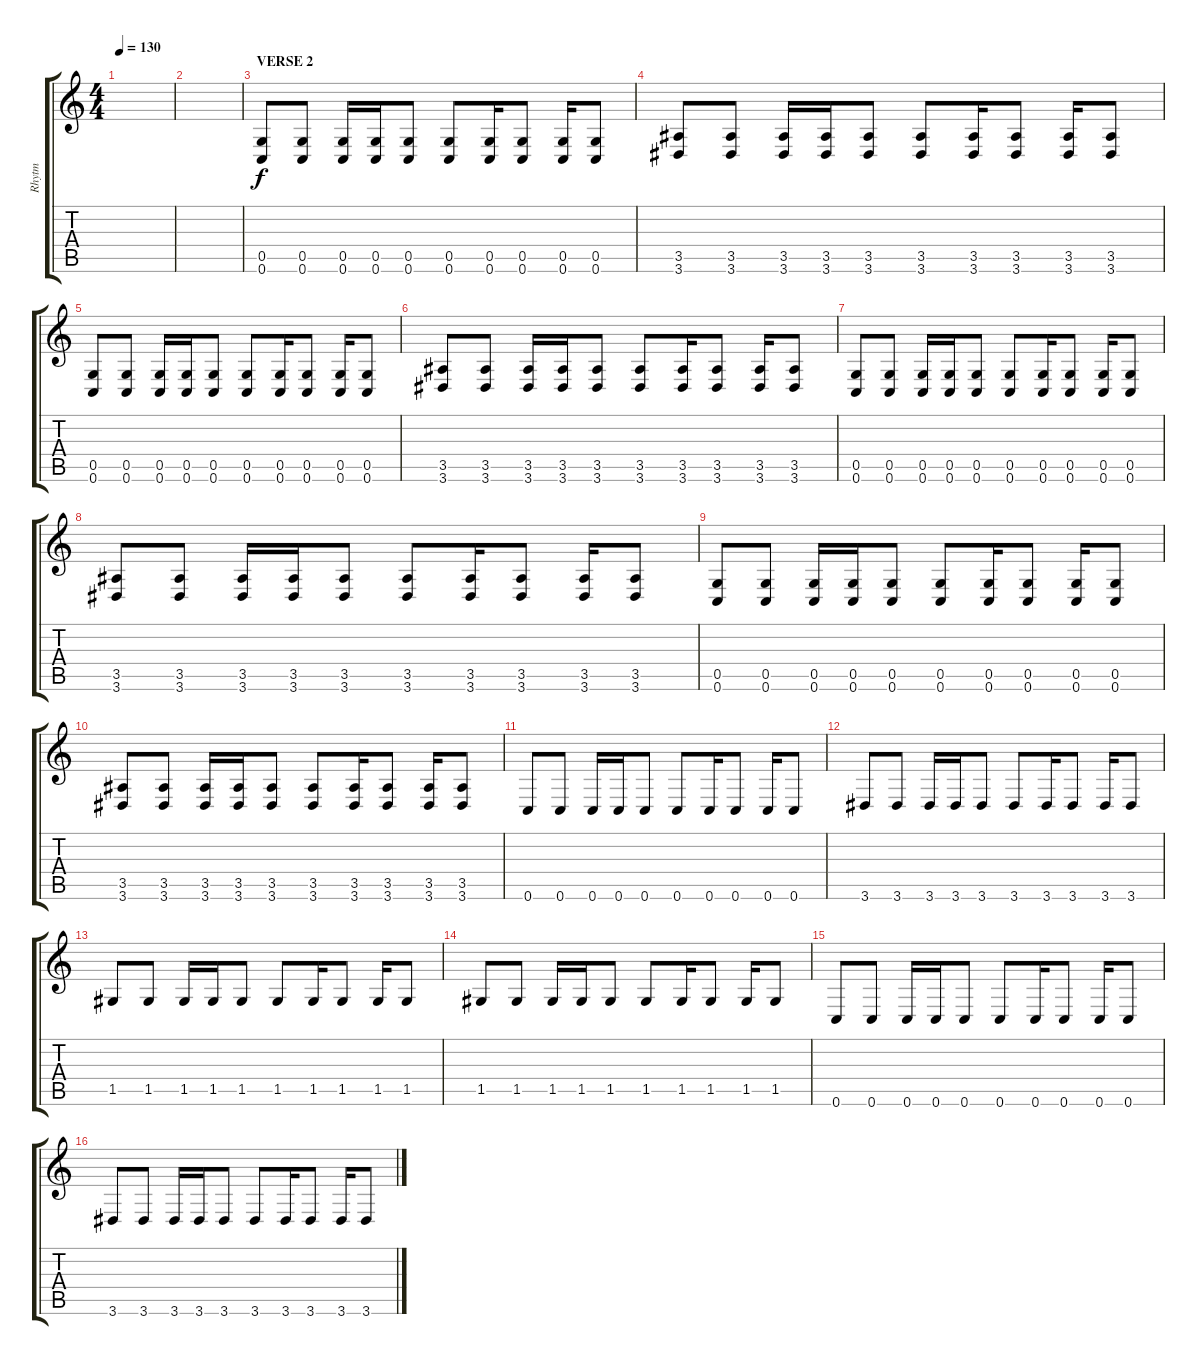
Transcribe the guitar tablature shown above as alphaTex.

\track ("Rhytm" "Rhytm") {instrument distortionguitar}
\staff {score tabs}
\tuning (D4 A3 F3 C3 G2 C2) {hide}
\ts (4 4)
\tempo 130
\clef g2
\ks c
|
|
\section ("" "VERSE 2")
(0.5 0.6).8 (0.5 0.6).8 (0.5 0.6).16 (0.5 0.6).16 (0.5 0.6).8 (0.5 0.6).8 (0.5 0.6).16 (0.5 0.6).8 (0.5 0.6).16 (0.5 0.6).8 |
(3.5 3.6).8 (3.5 3.6).8 (3.5 3.6).16 (3.5 3.6).16 (3.5 3.6).8 (3.5 3.6).8 (3.5 3.6).16 (3.5 3.6).8 (3.5 3.6).16 (3.5 3.6).8 |
(0.5 0.6).8 (0.5 0.6).8 (0.5 0.6).16 (0.5 0.6).16 (0.5 0.6).8 (0.5 0.6).8 (0.5 0.6).16 (0.5 0.6).8 (0.5 0.6).16 (0.5 0.6).8 |
(3.5 3.6).8 (3.5 3.6).8 (3.5 3.6).16 (3.5 3.6).16 (3.5 3.6).8 (3.5 3.6).8 (3.5 3.6).16 (3.5 3.6).8 (3.5 3.6).16 (3.5 3.6).8 |
(0.5 0.6).8 (0.5 0.6).8 (0.5 0.6).16 (0.5 0.6).16 (0.5 0.6).8 (0.5 0.6).8 (0.5 0.6).16 (0.5 0.6).8 (0.5 0.6).16 (0.5 0.6).8 |
(3.5 3.6).8 (3.5 3.6).8 (3.5 3.6).16 (3.5 3.6).16 (3.5 3.6).8 (3.5 3.6).8 (3.5 3.6).16 (3.5 3.6).8 (3.5 3.6).16 (3.5 3.6).8 |
(0.5 0.6).8 (0.5 0.6).8 (0.5 0.6).16 (0.5 0.6).16 (0.5 0.6).8 (0.5 0.6).8 (0.5 0.6).16 (0.5 0.6).8 (0.5 0.6).16 (0.5 0.6).8 |
(3.5 3.6).8 (3.5 3.6).8 (3.5 3.6).16 (3.5 3.6).16 (3.5 3.6).8 (3.5 3.6).8 (3.5 3.6).16 (3.5 3.6).8 (3.5 3.6).16 (3.5 3.6).8 |
0.6.8 0.6.8 0.6.16 0.6.16 0.6.8 0.6.8 0.6.16 0.6.8 0.6.16 0.6.8 |
3.6.8 3.6.8 3.6.16 3.6.16 3.6.8 3.6.8 3.6.16 3.6.8 3.6.16 3.6.8 |
1.5.8 1.5.8 1.5.16 1.5.16 1.5.8 1.5.8 1.5.16 1.5.8 1.5.16 1.5.8 |
1.5.8 1.5.8 1.5.16 1.5.16 1.5.8 1.5.8 1.5.16 1.5.8 1.5.16 1.5.8 |
0.6.8 0.6.8 0.6.16 0.6.16 0.6.8 0.6.8 0.6.16 0.6.8 0.6.16 0.6.8 |
3.6.8 3.6.8 3.6.16 3.6.16 3.6.8 3.6.8 3.6.16 3.6.8 3.6.16 3.6.8
